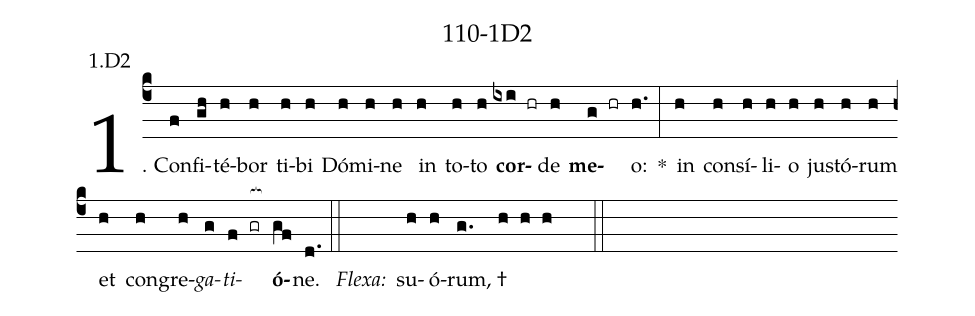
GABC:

name: 110-1D2;
annotation: 1.D2;
%%
(c4)1. Con(f)fi(gh)té(h)bor(h) ti(h)bi(h) Dó(h)mi(h)ne(h) in(h) to(h)to(h) <b>cor</b>(ixi hr)de(h) <b>me</b>(g hr)o:(h.) *(:) in(h) con(h)sí(h)li(h)o(h) ju(h)stó(h)rum(h) et(h) con(h)gre(h)<i>ga</i>(g)<i>ti</i>(f gr[ocb:1{])<b>ó</b>(gf[ocb:0}])ne.(d.) (::)
<i>Flexa:</i>(////)  su(h)ó(h)rum, †(g.//// h h h  ::)
